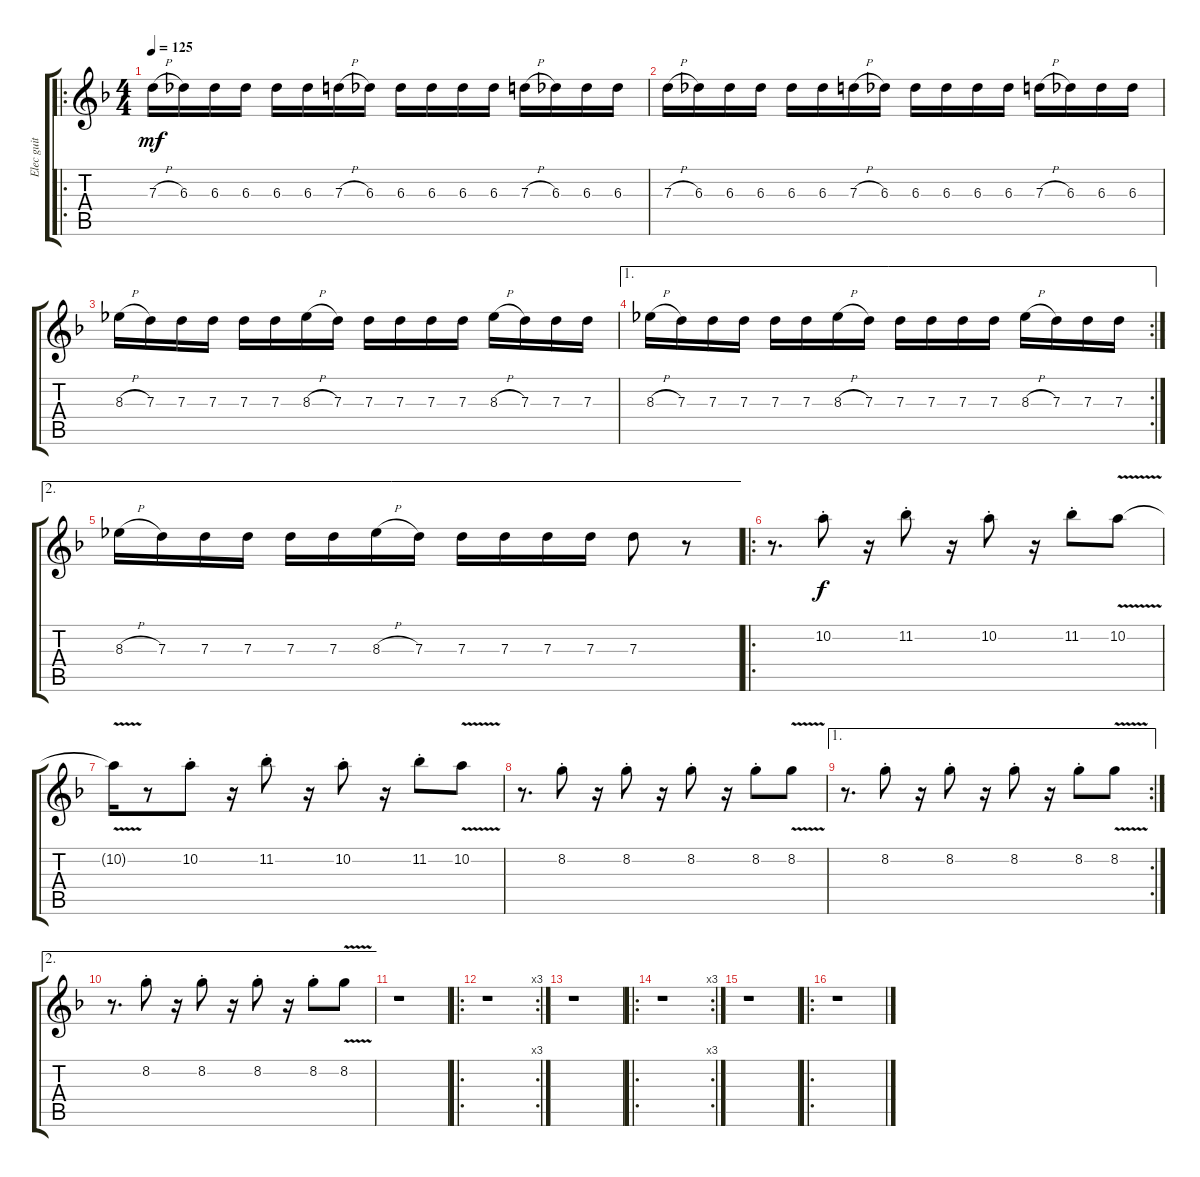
\track ("Elec guit w/ distortion" "Elec guit ") {instrument distortionguitar}
\staff {score tabs}
\tuning (E4 B3 G3 D3 A2 D2) {hide}
\ro
\ts (4 4)
\tempo 125
\clef g2
\ks f
7.3{h}.16{dy mf instrument distortionguitar} 6.3.16 6.3.16 6.3.16 6.3.16 6.3.16 7.3{h}.16 6.3.16 6.3.16 6.3.16 6.3.16 6.3.16 7.3{h}.16 6.3.16 6.3.16 6.3.16 |
7.3{h}.16 6.3.16 6.3.16 6.3.16 6.3.16 6.3.16 7.3{h}.16 6.3.16 6.3.16 6.3.16 6.3.16 6.3.16 7.3{h}.16 6.3.16 6.3.16 6.3.16 |
8.3{h}.16 7.3.16 7.3.16 7.3.16 7.3.16 7.3.16 8.3{h}.16 7.3.16 7.3.16 7.3.16 7.3.16 7.3.16 8.3{h}.16 7.3.16 7.3.16 7.3.16 |
\ae 1
\rc 2
8.3{h}.16 7.3.16 7.3.16 7.3.16 7.3.16 7.3.16 8.3{h}.16 7.3.16 7.3.16 7.3.16 7.3.16 7.3.16 8.3{h}.16 7.3.16 7.3.16 7.3.16 |
\ae 2
8.3{h}.16 7.3.16 7.3.16 7.3.16 7.3.16 7.3.16 8.3{h}.16 7.3.16 7.3.16 7.3.16 7.3.16 7.3.16 7.3.8 r.8 |
\ro
r.8{d} 10.2{st}.8{dy f} r.16 11.2{st}.8 r.16 10.2{st}.8 r.16 11.2{st}.8 10.2{v}.8 |
10.2{v t}.16 r.8 10.2{st}.8 r.16 11.2{st}.8 r.16 10.2{st}.8 r.16 11.2{st}.8 10.2{v}.8 |
r.8{d} 8.2{st}.8 r.16 8.2{st}.8 r.16 8.2{st}.8 r.16 8.2{st}.8 8.2{v}.8 |
\ae 1
\rc 2
r.8{d} 8.2{st}.8 r.16 8.2{st}.8 r.16 8.2{st}.8 r.16 8.2{st}.8 8.2{v}.8 |
\ae 2
r.8{d} 8.2{st}.8 r.16 8.2{st}.8 r.16 8.2{st}.8 r.16 8.2{st}.8 8.2{v}.8 |
r.1 |
\ro
\rc 3
r.1 |
r.1 |
\ro
\rc 3
r.1 |
r.1 |
\ro
r.1
